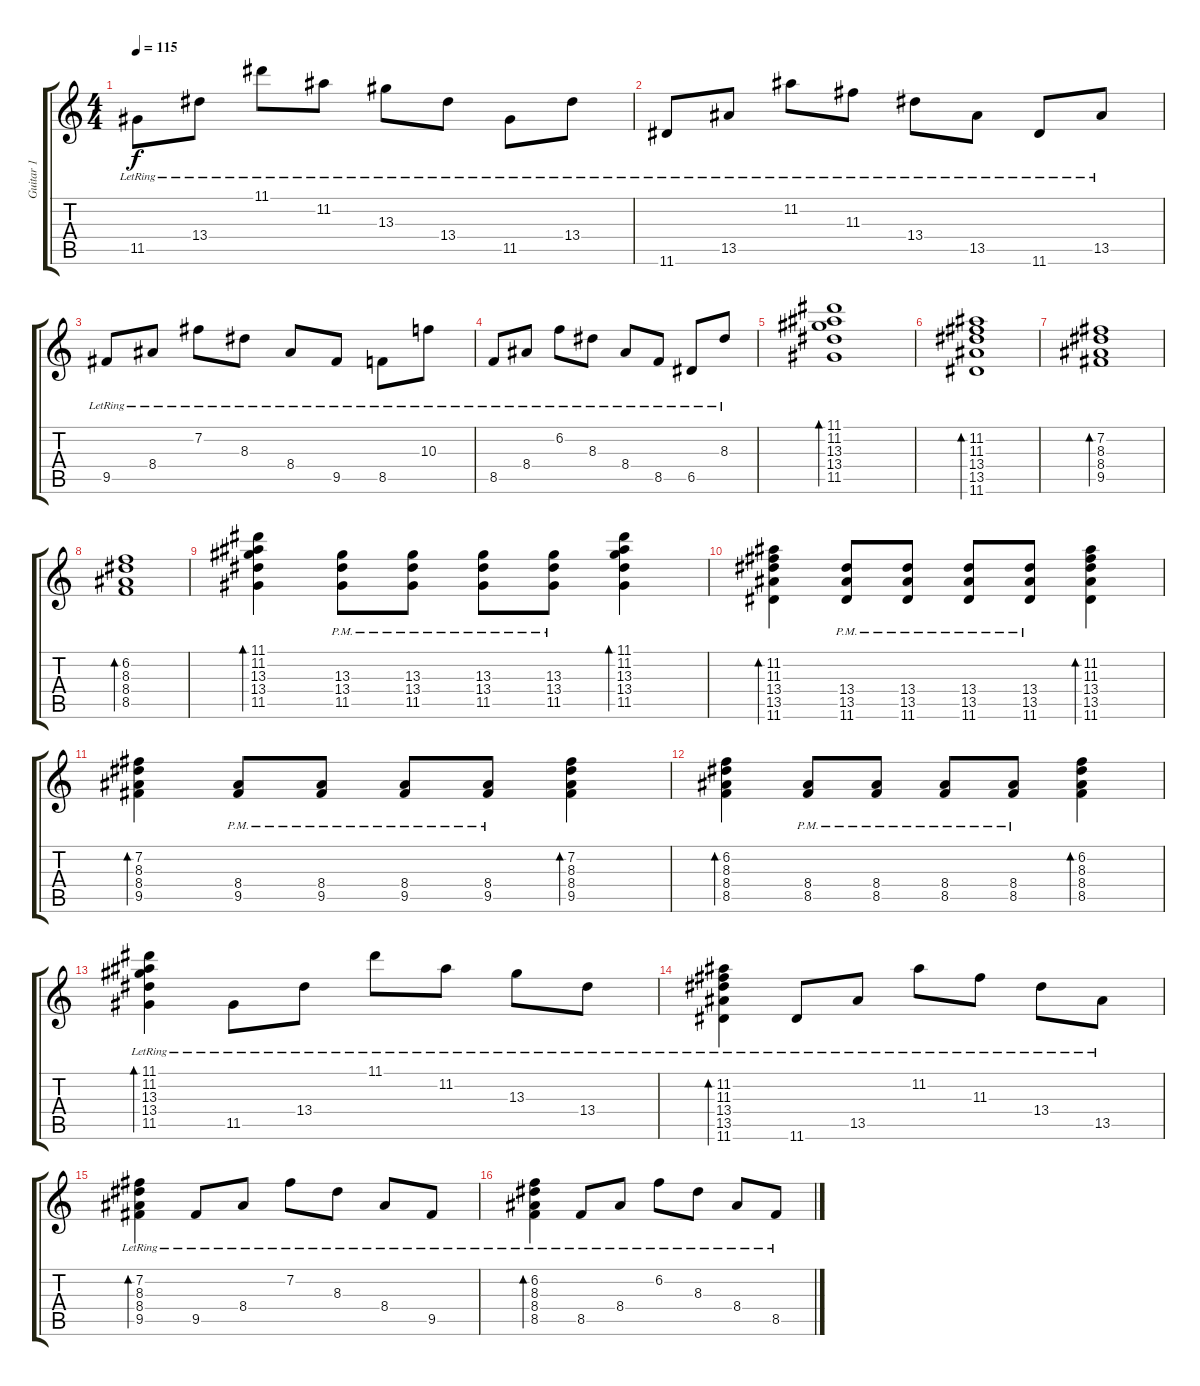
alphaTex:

\track ("Guitar 1" "Guitar 1") {instrument acousticguitarsteel}
\staff {score tabs}
\tuning (E4 B3 G3 D3 A2 E2) {hide}
\ts (4 4)
\tempo 115
\clef g2
\ks c
11.5{lr}.8{dy f} 13.4{lr}.8 11.1{lr}.8 11.2{lr}.8 13.3{lr}.8 13.4{lr}.8 11.5{lr}.8 13.4{lr}.8 |
11.6{lr}.8 13.5{lr}.8 11.2{lr}.8 11.3{lr}.8 13.4{lr}.8 13.5{lr}.8 11.6{lr}.8 13.5{lr}.8 |
9.5{lr}.8 8.4{lr}.8 7.2{lr}.8 8.3{lr}.8 8.4{lr}.8 9.5{lr}.8 8.5{lr}.8 10.3{lr}.8 |
8.5{lr}.8 8.4{lr}.8 6.2{lr}.8 8.3{lr}.8 8.4{lr}.8 8.5{lr}.8 6.5{lr}.8 8.3{lr}.8 |
(11.1 11.2 13.3 13.4 11.5).1{bd 120} |
(11.2 11.3 13.4 13.5 11.6).1{bd 120} |
(7.2 8.3 8.4 9.5).1{bd 120} |
(6.2 8.3 8.4 8.5).1{bd 120} |
(11.1 11.2 13.3 13.4 11.5).4{bd 120} (13.3{pm} 13.4{pm} 11.5{pm}).8 (13.3{pm} 13.4{pm} 11.5{pm}).8 (13.3{pm} 13.4{pm} 11.5{pm}).8 (13.3{pm} 13.4{pm} 11.5{pm}).8 (11.1 11.2 13.3 13.4 11.5).4{bd 120} |
(11.2 11.3 13.4 13.5 11.6).4{bd 120} (13.4{pm} 13.5{pm} 11.6{pm}).8 (13.4{pm} 13.5{pm} 11.6{pm}).8 (13.4{pm} 13.5{pm} 11.6{pm}).8 (13.4{pm} 13.5{pm} 11.6{pm}).8 (11.2 11.3 13.4 13.5 11.6).4{bd 120} |
(7.2 8.3 8.4 9.5).4{bd 120} (8.4{pm} 9.5{pm}).8 (8.4{pm} 9.5{pm}).8 (8.4{pm} 9.5{pm}).8 (8.4{pm} 9.5{pm}).8 (7.2 8.3 8.4 9.5).4{bd 120} |
(6.2 8.3 8.4 8.5).4{bd 120} (8.4{pm} 8.5{pm}).8 (8.4{pm} 8.5{pm}).8 (8.4{pm} 8.5{pm}).8 (8.4{pm} 8.5{pm}).8 (6.2 8.3 8.4 8.5).4{bd 120} |
(11.1{lr} 11.2{lr} 13.3{lr} 13.4{lr} 11.5{lr}).4{bd 120} 11.5{lr}.8 13.4{lr}.8 11.1{lr}.8 11.2{lr}.8 13.3{lr}.8 13.4{lr}.8 |
(11.2{lr} 11.3{lr} 13.4{lr} 13.5{lr} 11.6{lr}).4{bd 120} 11.6{lr}.8 13.5{lr}.8 11.2{lr}.8 11.3{lr}.8 13.4{lr}.8 13.5{lr}.8 |
(7.2{lr} 8.3{lr} 8.4{lr} 9.5{lr}).4{bd 120} 9.5{lr}.8 8.4{lr}.8 7.2{lr}.8 8.3{lr}.8 8.4{lr}.8 9.5{lr}.8 |
(6.2{lr} 8.3{lr} 8.4{lr} 8.5{lr}).4{bd 120} 8.5{lr}.8 8.4{lr}.8 6.2{lr}.8 8.3{lr}.8 8.4{lr}.8 8.5{lr}.8
